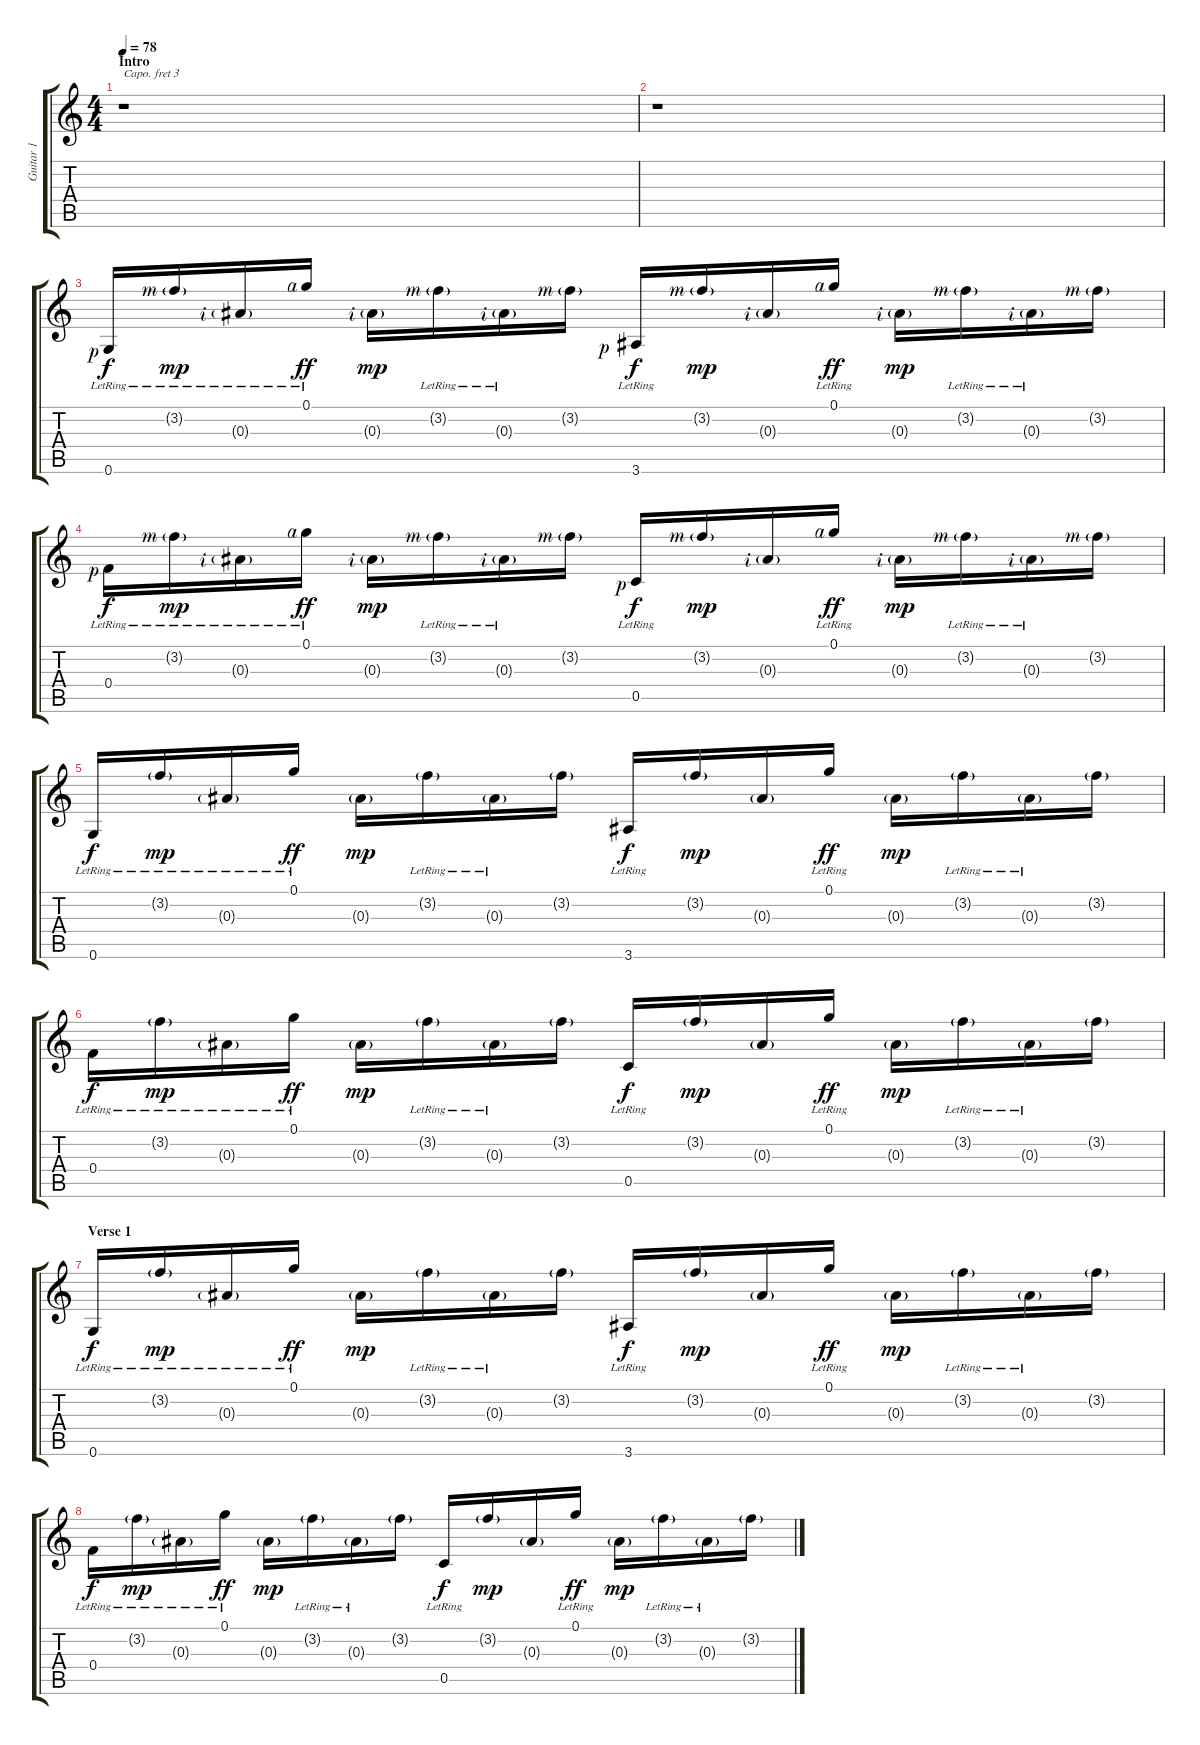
\track ("Guitar 1" "Guitar 1") {instrument acousticguitarsteel}
\staff {score tabs}
\capo 3
\tuning (E4 B3 G3 D3 A2 E2) {hide}
\ts (4 4)
\section ("" "Intro")
\tempo 78
\clef g2
\ks c
r.1{dy f instrument acousticguitarsteel} |
r.1 |
0.6{lr rf 1}.16 3.2{g lr rf 3}.16{dy mp} 0.3{g lr rf 2}.16 0.1{lr rf 4}.16{dy ff} 0.3{g rf 2}.16{dy mp} 3.2{g lr rf 3}.16 0.3{g lr rf 2}.16 3.2{g rf 3}.16 3.6{lr rf 1}.16{dy f} 3.2{g rf 3}.16{dy mp} 0.3{g rf 2}.16 0.1{lr rf 4}.16{dy ff} 0.3{g rf 2}.16{dy mp} 3.2{g lr rf 3}.16 0.3{g lr rf 2}.16 3.2{g rf 3}.16 |
0.4{lr rf 1}.16{dy f} 3.2{g lr rf 3}.16{dy mp} 0.3{g lr rf 2}.16 0.1{lr rf 4}.16{dy ff} 0.3{g rf 2}.16{dy mp} 3.2{g lr rf 3}.16 0.3{g lr rf 2}.16 3.2{g rf 3}.16 0.5{lr rf 1}.16{dy f} 3.2{g rf 3}.16{dy mp} 0.3{g rf 2}.16 0.1{lr rf 4}.16{dy ff} 0.3{g rf 2}.16{dy mp} 3.2{g lr rf 3}.16 0.3{g lr rf 2}.16 3.2{g rf 3}.16 |
0.6{lr}.16{dy f} 3.2{g lr}.16{dy mp} 0.3{g lr}.16 0.1{lr}.16{dy ff} 0.3{g}.16{dy mp} 3.2{g lr}.16 0.3{g lr}.16 3.2{g}.16 3.6{lr}.16{dy f} 3.2{g}.16{dy mp} 0.3{g}.16 0.1{lr}.16{dy ff} 0.3{g}.16{dy mp} 3.2{g lr}.16 0.3{g lr}.16 3.2{g}.16 |
0.4{lr}.16{dy f} 3.2{g lr}.16{dy mp} 0.3{g lr}.16 0.1{lr}.16{dy ff} 0.3{g}.16{dy mp} 3.2{g lr}.16 0.3{g lr}.16 3.2{g}.16 0.5{lr}.16{dy f} 3.2{g}.16{dy mp} 0.3{g}.16 0.1{lr}.16{dy ff} 0.3{g}.16{dy mp} 3.2{g lr}.16 0.3{g lr}.16 3.2{g}.16 |
\section ("" "Verse 1")
0.6{lr}.16{dy f} 3.2{g lr}.16{dy mp} 0.3{g lr}.16 0.1{lr}.16{dy ff} 0.3{g}.16{dy mp} 3.2{g lr}.16 0.3{g lr}.16 3.2{g}.16 3.6{lr}.16{dy f} 3.2{g}.16{dy mp} 0.3{g}.16 0.1{lr}.16{dy ff} 0.3{g}.16{dy mp} 3.2{g lr}.16 0.3{g lr}.16 3.2{g}.16 |
0.4{lr}.16{dy f} 3.2{g lr}.16{dy mp} 0.3{g lr}.16 0.1{lr}.16{dy ff} 0.3{g}.16{dy mp} 3.2{g lr}.16 0.3{g lr}.16 3.2{g}.16 0.5{lr}.16{dy f} 3.2{g}.16{dy mp} 0.3{g}.16 0.1{lr}.16{dy ff} 0.3{g}.16{dy mp} 3.2{g lr}.16 0.3{g lr}.16 3.2{g}.16
